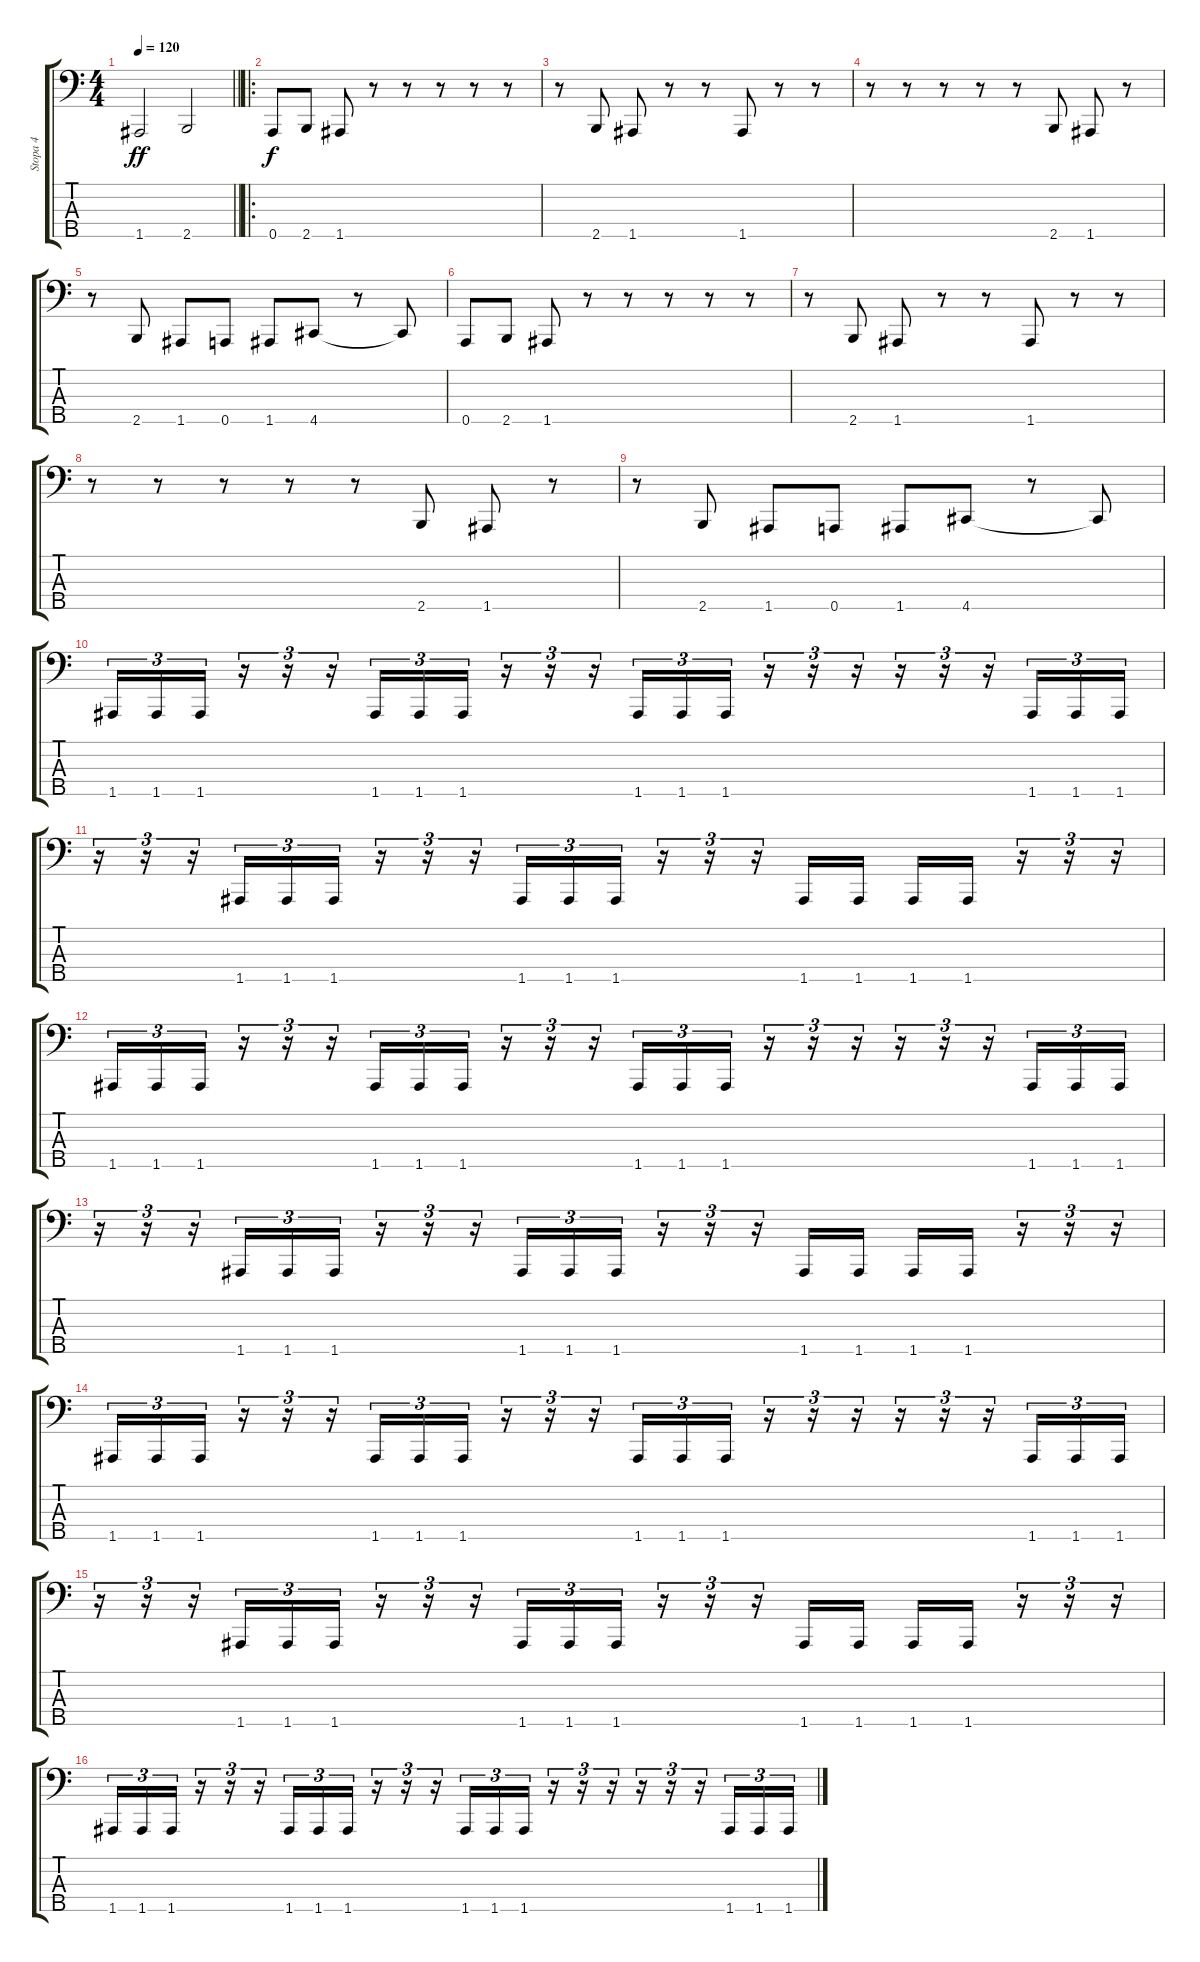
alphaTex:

\track ("Stopa 4" "Stopa 4") {instrument electricbasspick}
\staff {score tabs}
\tuning (G2 D2 A1 E1 A0) {hide}
\ts (4 4)
\tempo 120
\clef f4
\barLineRight lightlight
\ks c
1.5.2{dy ff} 2.5.2 |
\ro
0.5.8{dy f} 2.5.8 1.5.8 r.8 r.8 r.8 r.8 r.8 |
r.8 2.5.8 1.5.8 r.8 r.8 1.5.8 r.8 r.8 |
r.8 r.8 r.8 r.8 r.8 2.5.8 1.5.8 r.8 |
r.8 2.5.8 1.5.8 0.5.8 1.5.8 4.5.8 r.8 4.5{t}.8 |
0.5.8 2.5.8 1.5.8 r.8 r.8 r.8 r.8 r.8 |
r.8 2.5.8 1.5.8 r.8 r.8 1.5.8 r.8 r.8 |
r.8 r.8 r.8 r.8 r.8 2.5.8 1.5.8 r.8 |
r.8 2.5.8 1.5.8 0.5.8 1.5.8 4.5.8 r.8 4.5{t}.8 |
1.5.16{tu (3 2)} 1.5.16{tu (3 2)} 1.5.16{tu (3 2)} r.16{tu (3 2)} r.16{tu (3 2)} r.16{tu (3 2)} 1.5.16{tu (3 2)} 1.5.16{tu (3 2)} 1.5.16{tu (3 2)} r.16{tu (3 2)} r.16{tu (3 2)} r.16{tu (3 2)} 1.5.16{tu (3 2)} 1.5.16{tu (3 2)} 1.5.16{tu (3 2)} r.16{tu (3 2)} r.16{tu (3 2)} r.16{tu (3 2)} r.16{tu (3 2)} r.16{tu (3 2)} r.16{tu (3 2)} 1.5.16{tu (3 2)} 1.5.16{tu (3 2)} 1.5.16{tu (3 2)} |
r.16{tu (3 2)} r.16{tu (3 2)} r.16{tu (3 2)} 1.5.16{tu (3 2)} 1.5.16{tu (3 2)} 1.5.16{tu (3 2)} r.16{tu (3 2)} r.16{tu (3 2)} r.16{tu (3 2)} 1.5.16{tu (3 2)} 1.5.16{tu (3 2)} 1.5.16{tu (3 2)} r.16{tu (3 2)} r.16{tu (3 2)} r.16{tu (3 2)} 1.5.16 1.5.16 1.5.16 1.5.16 r.16{tu (3 2)} r.16{tu (3 2)} r.16{tu (3 2)} |
1.5.16{tu (3 2)} 1.5.16{tu (3 2)} 1.5.16{tu (3 2)} r.16{tu (3 2)} r.16{tu (3 2)} r.16{tu (3 2)} 1.5.16{tu (3 2)} 1.5.16{tu (3 2)} 1.5.16{tu (3 2)} r.16{tu (3 2)} r.16{tu (3 2)} r.16{tu (3 2)} 1.5.16{tu (3 2)} 1.5.16{tu (3 2)} 1.5.16{tu (3 2)} r.16{tu (3 2)} r.16{tu (3 2)} r.16{tu (3 2)} r.16{tu (3 2)} r.16{tu (3 2)} r.16{tu (3 2)} 1.5.16{tu (3 2)} 1.5.16{tu (3 2)} 1.5.16{tu (3 2)} |
r.16{tu (3 2)} r.16{tu (3 2)} r.16{tu (3 2)} 1.5.16{tu (3 2)} 1.5.16{tu (3 2)} 1.5.16{tu (3 2)} r.16{tu (3 2)} r.16{tu (3 2)} r.16{tu (3 2)} 1.5.16{tu (3 2)} 1.5.16{tu (3 2)} 1.5.16{tu (3 2)} r.16{tu (3 2)} r.16{tu (3 2)} r.16{tu (3 2)} 1.5.16 1.5.16 1.5.16 1.5.16 r.16{tu (3 2)} r.16{tu (3 2)} r.16{tu (3 2)} |
1.5.16{tu (3 2)} 1.5.16{tu (3 2)} 1.5.16{tu (3 2)} r.16{tu (3 2)} r.16{tu (3 2)} r.16{tu (3 2)} 1.5.16{tu (3 2)} 1.5.16{tu (3 2)} 1.5.16{tu (3 2)} r.16{tu (3 2)} r.16{tu (3 2)} r.16{tu (3 2)} 1.5.16{tu (3 2)} 1.5.16{tu (3 2)} 1.5.16{tu (3 2)} r.16{tu (3 2)} r.16{tu (3 2)} r.16{tu (3 2)} r.16{tu (3 2)} r.16{tu (3 2)} r.16{tu (3 2)} 1.5.16{tu (3 2)} 1.5.16{tu (3 2)} 1.5.16{tu (3 2)} |
r.16{tu (3 2)} r.16{tu (3 2)} r.16{tu (3 2)} 1.5.16{tu (3 2)} 1.5.16{tu (3 2)} 1.5.16{tu (3 2)} r.16{tu (3 2)} r.16{tu (3 2)} r.16{tu (3 2)} 1.5.16{tu (3 2)} 1.5.16{tu (3 2)} 1.5.16{tu (3 2)} r.16{tu (3 2)} r.16{tu (3 2)} r.16{tu (3 2)} 1.5.16 1.5.16 1.5.16 1.5.16 r.16{tu (3 2)} r.16{tu (3 2)} r.16{tu (3 2)} |
1.5.16{tu (3 2)} 1.5.16{tu (3 2)} 1.5.16{tu (3 2)} r.16{tu (3 2)} r.16{tu (3 2)} r.16{tu (3 2)} 1.5.16{tu (3 2)} 1.5.16{tu (3 2)} 1.5.16{tu (3 2)} r.16{tu (3 2)} r.16{tu (3 2)} r.16{tu (3 2)} 1.5.16{tu (3 2)} 1.5.16{tu (3 2)} 1.5.16{tu (3 2)} r.16{tu (3 2)} r.16{tu (3 2)} r.16{tu (3 2)} r.16{tu (3 2)} r.16{tu (3 2)} r.16{tu (3 2)} 1.5.16{tu (3 2)} 1.5.16{tu (3 2)} 1.5.16{tu (3 2)}
